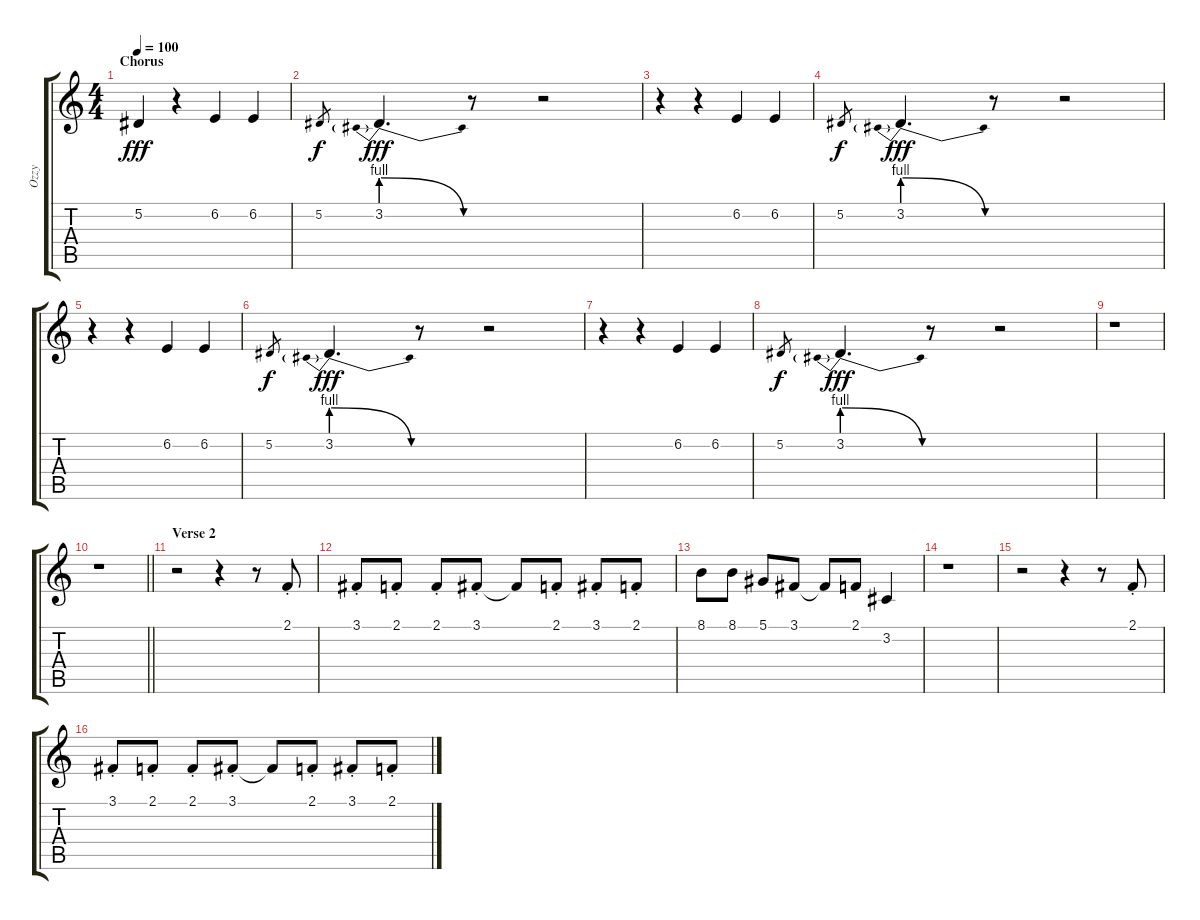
\track ("Ozzy" "Ozzy") {instrument synthvoice}
\staff {score tabs}
\tuning (Eb4 Bb3 Gb3 Db3 Ab2 Eb2) {hide}
\ts (4 4)
\section ("" "Chorus")
\tempo 100
\clef g2
\ks c
5.2{t}.4{dy fff} r.4 6.2.4 6.2.4 |
5.2.8{gr dy f} 3.2{be (prebendrelease 0 4 60 0)}.4{d dy fff} r.8 r.2 |
r.4 r.4 6.2.4 6.2.4 |
5.2.8{gr dy f} 3.2{be (prebendrelease 0 4 60 0)}.4{d dy fff} r.8 r.2 |
r.4 r.4 6.2.4 6.2.4 |
5.2.8{gr dy f} 3.2{be (prebendrelease 0 4 60 0)}.4{d dy fff} r.8 r.2 |
r.4 r.4 6.2.4 6.2.4 |
5.2.8{gr dy f} 3.2{be (prebendrelease 0 4 60 0)}.4{d dy fff} r.8 r.2 |
r.1 |
\barLineRight lightlight
r.1 |
\section ("" "Verse 2")
r.2 r.4 r.8 2.1{st}.8 |
3.1{st}.8 2.1{st}.8 2.1{st}.8 3.1{st}.8 3.1{t}.8 2.1{st}.8 3.1{st}.8 2.1{st}.8 |
8.1.8 8.1.8 5.1.8 3.1.8 3.1{t}.8 2.1.8 3.2.4 |
r.1 |
r.2 r.4 r.8 2.1{st}.8 |
3.1{st}.8 2.1{st}.8 2.1{st}.8 3.1{st}.8 3.1{t}.8 2.1{st}.8 3.1{st}.8 2.1{st}.8
